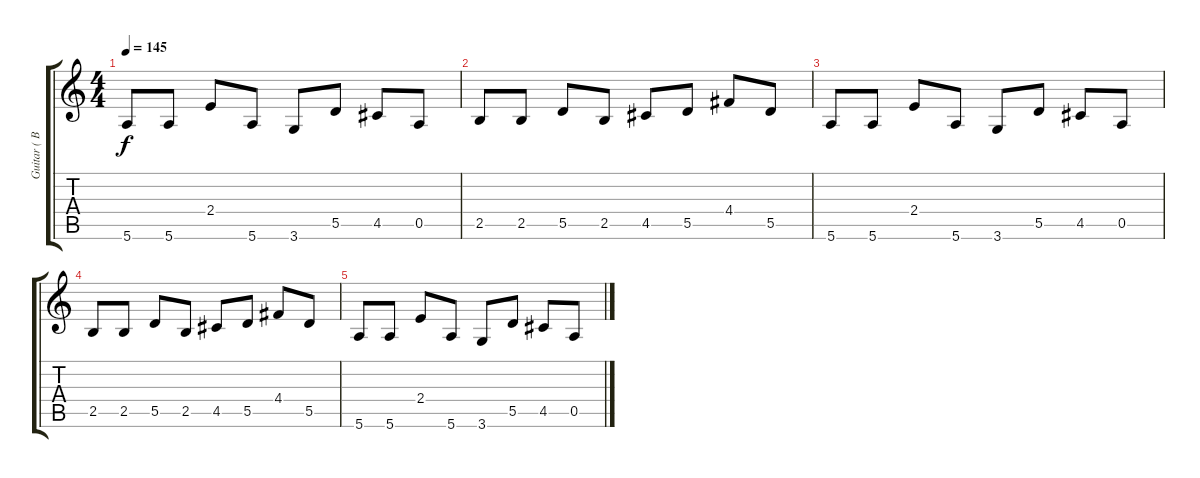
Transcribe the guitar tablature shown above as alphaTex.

\track ("Guitar ( Bass Effect )" "Guitar ( B") {instrument overdrivenguitar}
\staff {score tabs}
\tuning (E4 B3 G3 D3 A2 E2) {hide}
\ts (4 4)
\tempo 145
\clef g2
\ks c
5.6.8{dy f} 5.6.8 2.4.8 5.6.8 3.6.8 5.5.8 4.5.8 0.5.8 |
2.5.8 2.5.8 5.5.8 2.5.8 4.5.8 5.5.8 4.4.8 5.5.8 |
5.6.8 5.6.8 2.4.8 5.6.8 3.6.8 5.5.8 4.5.8 0.5.8 |
2.5.8 2.5.8 5.5.8 2.5.8 4.5.8 5.5.8 4.4.8 5.5.8 |
5.6.8 5.6.8 2.4.8 5.6.8 3.6.8 5.5.8 4.5.8 0.5.8
